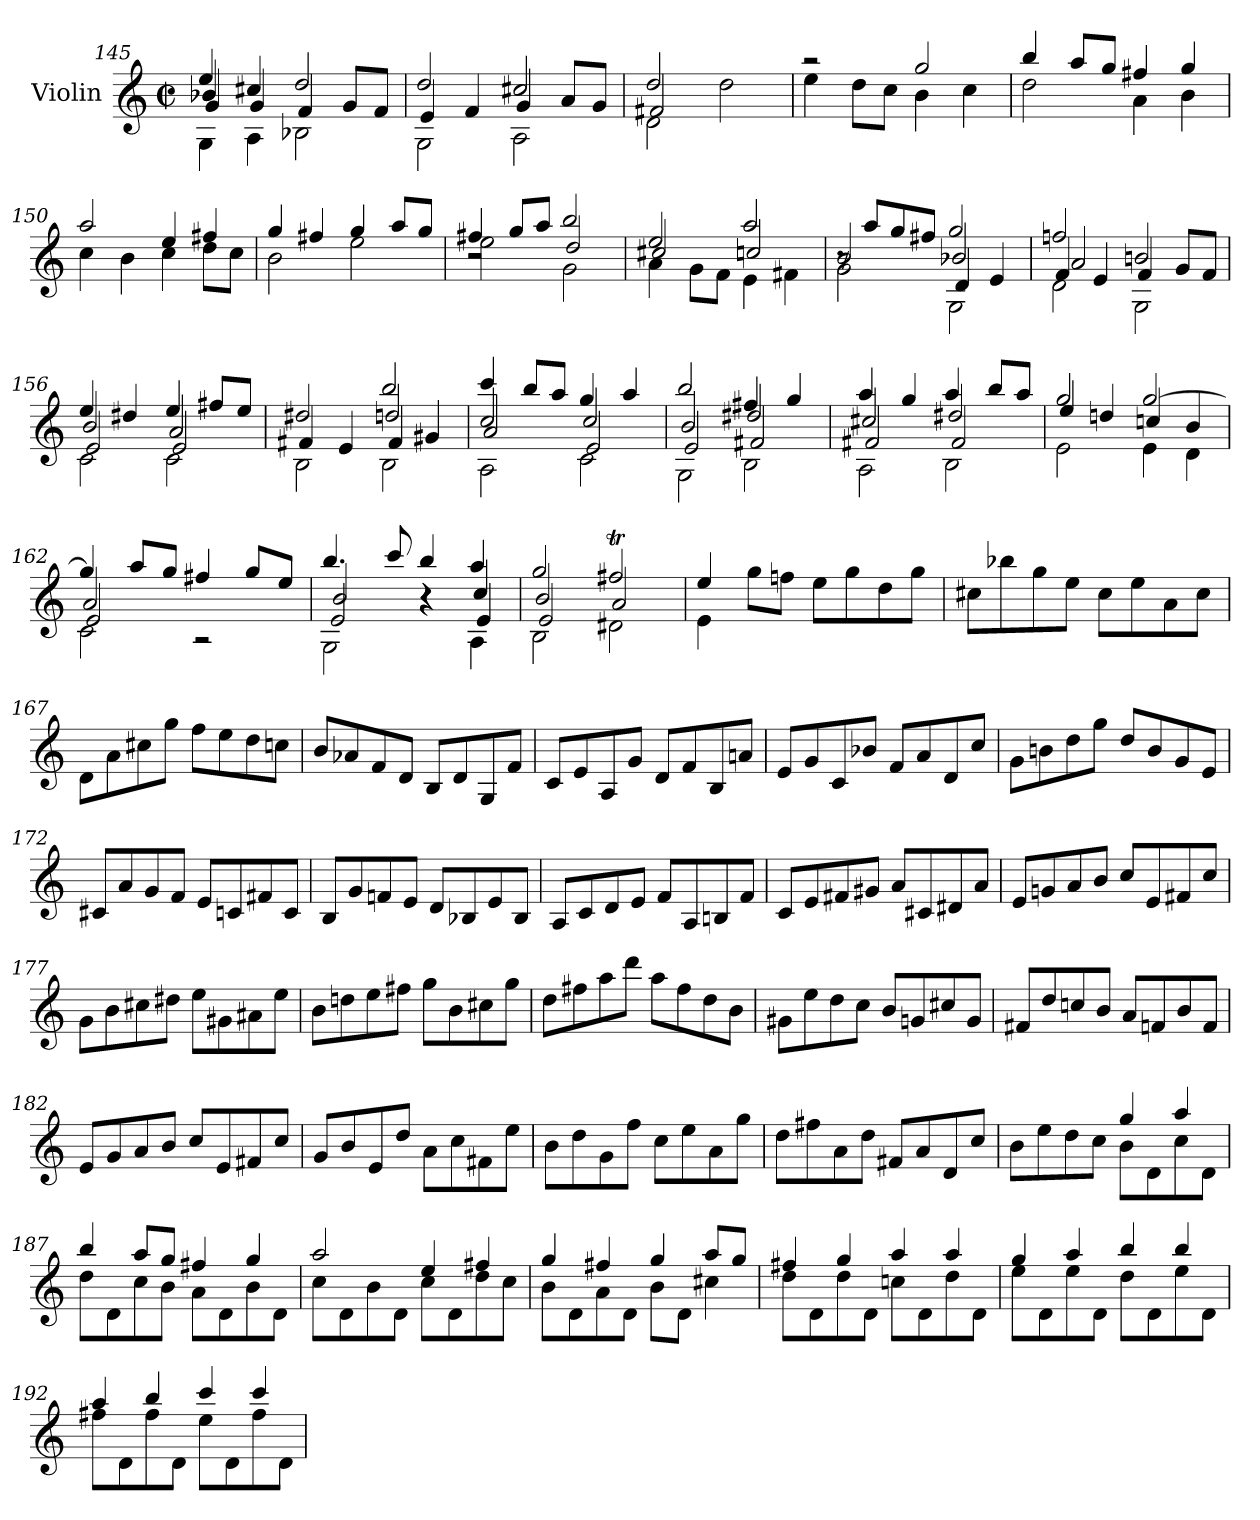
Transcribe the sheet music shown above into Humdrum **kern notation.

**kern
*part1
*staff1
*I"Violin
*I'Vln.
*clefG2
*k[]
*M2/2
*met(c|)
=145
*^
*	*^
*	*	*^
4ee/	4G\	4b-X/	4g/
4cc#X/	4A\	4g/	4ryy
2dd/	2B-X\	4f/	2ryy
.	.	8g/L	.
.	.	8f/J	.
*	*	*v	*v
=146	=146	=146
2dd/	2G\	4e/
.	.	4f/
2cc#X/	2A\	4g/
.	.	8a/L
.	.	8g/J
=147	=147	=147
2dd/	2d\	2f#X/
2ryy	2dd\	2ryy
*	*v	*v
=148	=148
2r	4ee\
.	8dd\L
.	8cc\J
2gg/	4b\
.	4cc\
=149	=149
4bb/	2dd\
8aa/L	.
8gg/J	.
4ff#X/	4a\
4gg/	4b\
=150	=150
2aa/	4cc\
.	4b\
4ee/	4cc\
4ff#X/	8dd\L
.	8cc\J
=151	=151
4gg/	2b\
4ff#X/	.
4gg/	2ee\
8aa/L	.
8gg/J	.
=152	=152
*	*^
4ff#X/	2r	2ee\
8gg/L	.	.
8aa/J	.	.
2bb/	2g\	2dd/
=153	=153	=153
2ee/	4a\	2cc#X/
.	8g\L	.
.	8f\J	.
2aa/	4e\	2ccn/
.	4f#X\	.
=154	=154	=154
*	*	*^
8r	2g\	2b/	2ryy
8aa/L	.	.	.
8gg/	.	.	.
8ff#X/J	.	.	.
2gg/	2G\	2b-X/	4d/
.	.	.	4e/
=155	=155	=155	=155
2ffn/	2d\	4f/	2a/
.	.	4e/	.
2bn/	2G\	4f/	2ryy
.	.	8g/L	.
.	.	8f/J	.
=156	=156	=156	=156
4ee/	2c\	2b/	2e/
4dd#X/	.	.	.
4ee/	2c\	2a/	2e/
8ff#X/L	.	.	.
8ee/J	.	.	.
=157	=157	=157	=157
2ryy	2B\	2dd#X/	4f#X/
.	.	.	4e/
2bb/	2B\	2ddn/	4f#/
.	.	.	4g#X/
=158	=158	=158	=158
4ccc/	2A\	2cc/	2a/
8bb/L	.	.	.
8aa/J	.	.	.
4gg/	2c\	2cc/	2e/
4aa/	.	.	.
=159	=159	=159	=159
2bb/	2G\	2b/	2e/
4ff#X/	2B\	2dd#X/	2f#X/
4gg/	.	.	.
=160	=160	=160	=160
4aa/	2A\	2cc#X/	2f#X/
4gg/	.	.	.
4aa/	2B\	2dd#X/	2f#/
8bb/L	.	.	.
8aa/J	.	.	.
*	*	*v	*v
=161	=161	=161
2gg/	2e\	4ee/
.	.	4ddn/
[2gg/	4e\	4ccn/
.	4d\	4b/
=162	=162	=162
*	*	*^
4gg/]	2c\	2a/	2e/
8aa/L	.	.	.
8gg/J	.	.	.
4ff#X/	2r	2ryy	2ryy
8gg/L	.	.	.
8ee/J	.	.	.
=163	=163	=163	=163
4.bb/	2G\	2b/	2e/
8ccc/	.	.	.
4bb/	4r	4r	4ryy
4aa/	4A\	4cc/	4e/
=164	=164	=164	=164
2gg/	2B\	2b/	2e/
2ff#Xt/	2d#X\	2a/	2ryy
*	*v	*v	*v
=165	=165
4ee/	4e\
8gg\L	4ryy
8ffn\J	.
8ee\L	2ryy
8gg\	.
8dd\	.
8gg\J	.
*v	*v
=166
8cc#X\L
8bb-X\
8gg\
8ee\J
8cc#\L
8ee\
8a\
8cc#\J
=167
8d\L
8a\
8cc#X\
8gg\J
8ff\L
8ee\
8dd\
8ccn\J
=168
8b/L
8a-X/
8f/
8d/J
8B/L
8d/
8G/
8f/J
=169
8c/L
8e/
8A/
8g/J
8d/L
8f/
8B/
8an/J
=170
8e/L
8g/
8c/
8b-X/J
8f/L
8a/
8d/
8cc/J
=171
8g\L
8bn\
8dd\
8gg\J
8dd/L
8b/
8g/
8e/J
=172
8c#X/L
8a/
8g/
8f/J
8e/L
8cn/
8f#X/
8c/J
=173
8B/L
8g/
8fn/
8e/J
8d/L
8B-X/
8e/
8B-/J
=174
8A/L
8c/
8d/
8e/J
8f/L
8A/
8Bn/
8f/J
=175
8c/L
8e/
8f#X/
8g#X/J
8a/L
8c#X/
8d#X/
8a/J
=176
8e/L
8gn/
8a/
8b/J
8cc/L
8e/
8f#X/
8cc/J
=177
8g\L
8b\
8cc#X\
8dd#X\J
8ee\L
8g#X\
8a#X\
8ee\J
=178
8b\L
8ddn\
8ee\
8ff#X\J
8gg\L
8b\
8cc#X\
8gg\J
=179
8dd\L
8ff#X\
8aa\
8ddd\J
8aa\L
8ff#\
8dd\
8b\J
=180
8g#X\L
8ee\
8dd\
8cc\J
8b/L
8gn/
8cc#X/
8g/J
=181
8f#X/L
8dd/
8ccn/
8b/J
8a/L
8fn/
8b/
8f/J
=182
8e/L
8g/
8a/
8b/J
8cc/L
8e/
8f#X/
8cc/J
=183
8g/L
8b/
8e/
8dd/J
8a\L
8cc\
8f#X\
8ee\J
=184
8b\L
8dd\
8g\
8ff\J
8cc\L
8ee\
8a\
8gg\J
=185
8dd\L
8ff#X\
8a\
8dd\J
8f#X/L
8a/
8d/
8cc/J
=186
*^
2ryy	8b\L
.	8ee\
.	8dd\
.	8cc\J
4gg/	8b\L
.	8d\
4aa/	8cc\
.	8d\J
=187	=187
4bb/	8dd\L
.	8d\
8aa/L	8cc\
8gg/J	8b\J
4ff#X/	8a\L
.	8d\
4gg/	8b\
.	8d\J
=188	=188
2aa/	8cc\L
.	8d\
.	8b\
.	8d\J
4ee/	8cc\L
.	8d\
4ff#X/	8dd\
.	8cc\J
=189	=189
4gg/	8b\L
.	8d\
4ff#X/	8a\
.	8d\J
4gg/	8b\L
.	8d\J
8aa/L	4cc#X\
8gg/J	.
=190	=190
4ff#X/	8dd\L
.	8d\
4gg/	8dd\
.	8d\J
4aa/	8ccn\L
.	8d\
4aa/	8dd\
.	8d\J
=191	=191
4gg/	8ee\L
.	8d\
4aa/	8ee\
.	8d\J
4bb/	8dd\L
.	8d\
4bb/	8ee\
.	8d\J
=192	=192
4aa/	8ff#X\L
.	8d\
4bb/	8ff#\
.	8d\J
4ccc/	8ee\L
.	8d\
4ccc/	8ff#\
.	8d\J
*v	*v
=
*-
